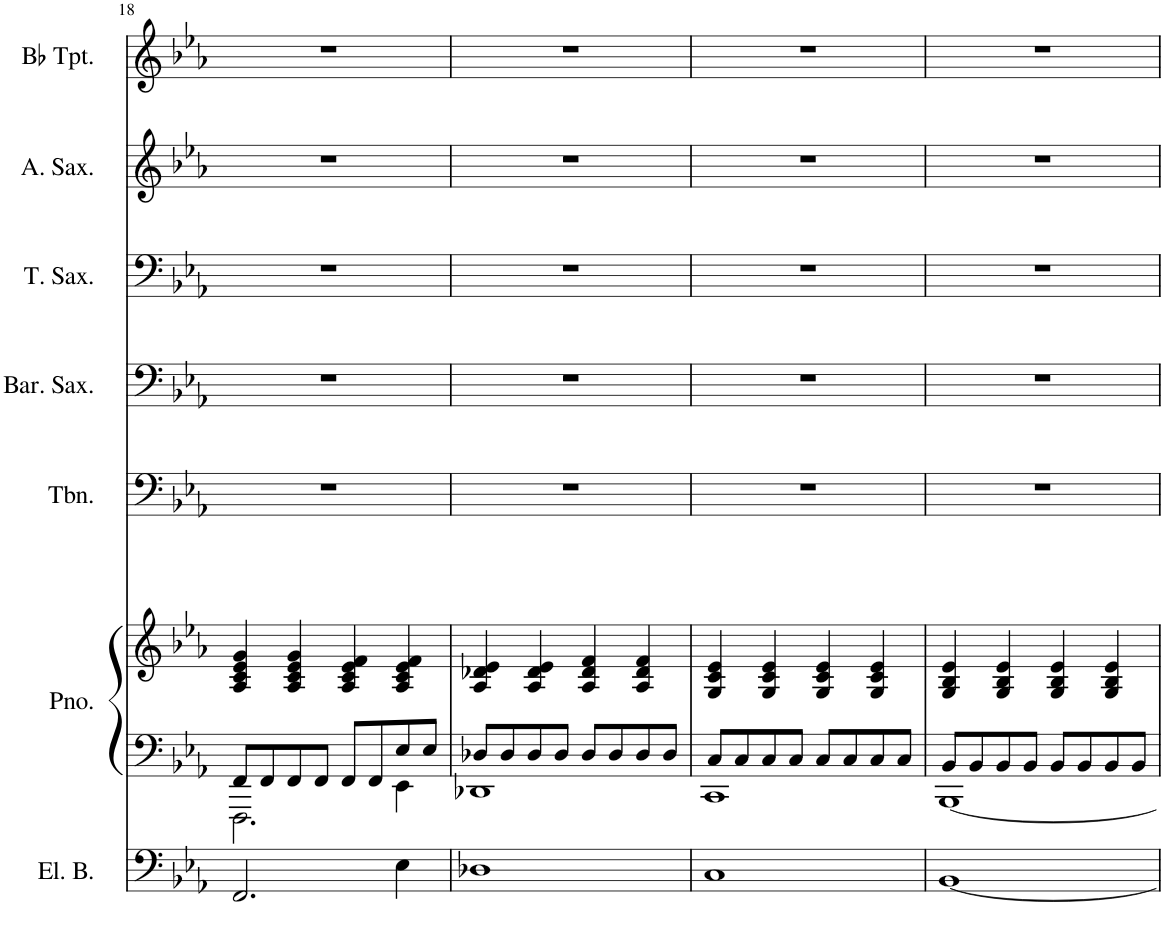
**kern	**kern	**kern	**kern	**kern	**kern	**kern	**kern
*part7	*part6	*part6	*part5	*part4	*part3	*part2	*part1
*staff8	*staff7	*staff6	*staff5	*staff4	*staff3	*staff2	*staff1
*I"Electric Bass	*I"Piano	*	*I"Trombone	*I"Baritone Saxophone	*I"Tenor Saxophone	*I"Alto Saxophone	*I"Bb Trumpet
*I'El. B.	*I'Pno.	*	*I'Tbn.	*I'Bar. Sax.	*I'T. Sax.	*I'A. Sax.	*I'Bb Tpt.
!!LO:PB:g=z
*clefF4	*clefF4	*clefG2	*clefF4	*clefF4	*clefF4	*clefG2	*clefG2
*Trd7c12	*	*	*	*Trd12c21	*Trd8c14	*Trd5c9	*Trd1c2
*k[b-e-a-]	*k[b-e-a-]	*k[b-e-a-]	*k[b-e-a-]	*k[b-e-a-]	*k[b-e-a-]	*k[b-e-a-]	*k[b-e-a-]
*M4/4	*M4/4	*M4/4	*M4/4	*M4/4	*M4/4	*M4/4	*M4/4
=18	=18	=18	=18	=18	=18	=18	=18
*	*^	*	*	*	*	*	*
2.FF/	8FF/L	2.FFF\	4A-/ 4c/ 4e-/ 4g/	1r	1r	1r	1r	1r
.	8FF/	.	.	.	.	.	.	.
.	8FF/	.	4A-/ 4c/ 4e-/ 4g/	.	.	.	.	.
.	8FF/J	.	.	.	.	.	.	.
.	8FF/L	.	4A-/ 4c/ 4e-/ 4f/	.	.	.	.	.
.	8FF/	.	.	.	.	.	.	.
4E-\	8E-/	4EE-\	4A-/ 4c/ 4e-/ 4f/	.	.	.	.	.
.	8E-/J	.	.	.	.	.	.	.
=19	=19	=19	=19	=19	=19	=19	=19	=19
1D-X	8D-X/L	1DD-X	4A-/ 4d-X/ 4e-/	1r	1r	1r	1r	1r
.	8D-/	.	.	.	.	.	.	.
.	8D-/	.	4A-/ 4d-/ 4e-/	.	.	.	.	.
.	8D-/J	.	.	.	.	.	.	.
.	8D-/L	.	4A-/ 4d-/ 4f/	.	.	.	.	.
.	8D-/	.	.	.	.	.	.	.
.	8D-/	.	4A-/ 4d-/ 4f/	.	.	.	.	.
.	8D-/J	.	.	.	.	.	.	.
=20	=20	=20	=20	=20	=20	=20	=20	=20
1C	8C/L	1CC	4G/ 4c/ 4e-/	1r	1r	1r	1r	1r
.	8C/	.	.	.	.	.	.	.
.	8C/	.	4G/ 4c/ 4e-/	.	.	.	.	.
.	8C/J	.	.	.	.	.	.	.
.	8C/L	.	4G/ 4c/ 4e-/	.	.	.	.	.
.	8C/	.	.	.	.	.	.	.
.	8C/	.	4G/ 4c/ 4e-/	.	.	.	.	.
.	8C/J	.	.	.	.	.	.	.
=21	=21	=21	=21	=21	=21	=21	=21	=21
[1BB-	8BB-/L	[1BBB-	4G/ 4B-/ 4e-/	1r	1r	1r	1r	1r
.	8BB-/	.	.	.	.	.	.	.
.	8BB-/	.	4G/ 4B-/ 4e-/	.	.	.	.	.
.	8BB-/J	.	.	.	.	.	.	.
.	8BB-/L	.	4G/ 4B-/ 4e-/	.	.	.	.	.
.	8BB-/	.	.	.	.	.	.	.
.	8BB-/	.	4G/ 4B-/ 4e-/	.	.	.	.	.
.	8BB-/J	.	.	.	.	.	.	.
*	*v	*v	*	*	*	*	*	*
=	=	=	=	=	=	=	=
*-	*-	*-	*-	*-	*-	*-	*-
